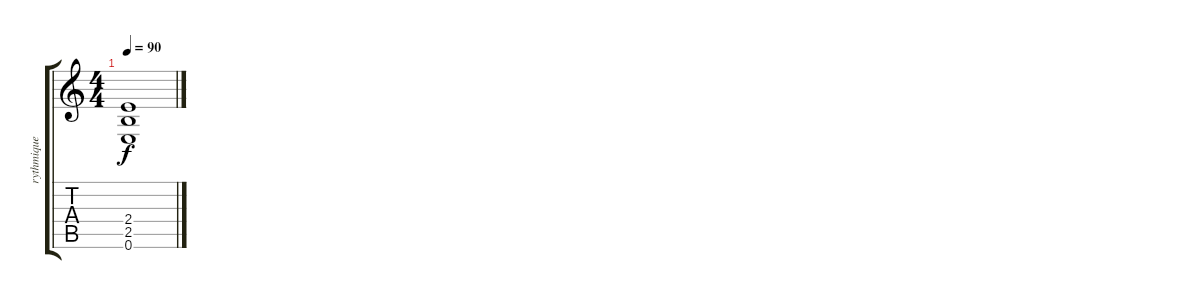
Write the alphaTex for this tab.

\track ("rythmique" "rythmique") {instrument distortionguitar}
\staff {score tabs}
\tuning (E4 B3 G3 D3 A2 E2) {hide}
\ts (4 4)
\tempo 90
\clef g2
\ks c
(2.4{t} 2.5{t} 0.6{t}).1{dy f}
